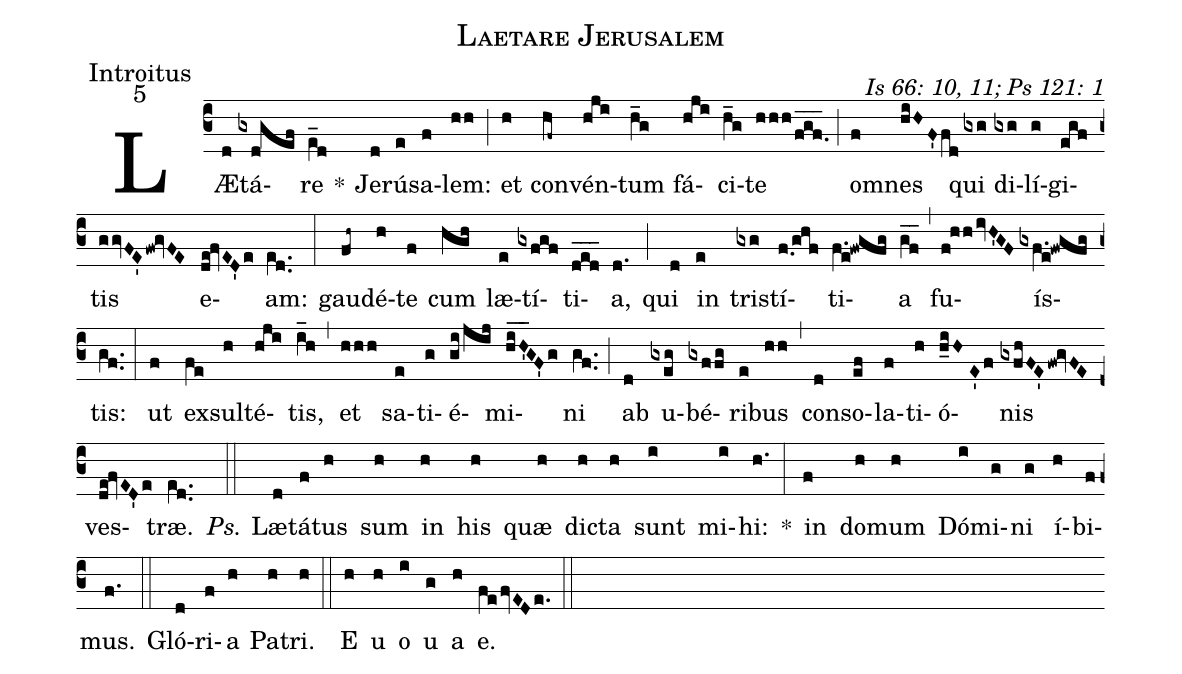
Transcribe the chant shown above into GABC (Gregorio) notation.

name: Laetare Jerusalem;
office-part: Introitus;
mode: 5;
commentary: Is 66: 10, 11; Ps 121: 1;
%%
(c3) LÆ(d)tá(gxd!gef)re(e_[ll:1]d) *() Je(d)rú(e)sa(f)lem:(hh) (;) et(h) con(hf~)vén(hji)tum(h_g) fá(hji)ci(h_g)te(hhh/f_g_f._) (;) om(f)nes(hiHF'fd) qui(gxg) di(gxg)lí(g)gi(egf)tis(ggvFE'fw!gvFE) e(de!fvED'e)am:(e[ll:1]d..) (:)
gau(fh~)dé(h)te(f) cum(hgh) læ(e)tí(gxfgf)ti(d_e_d_)a,(d.) (;) qui(d) in(e) tris(gxg)tí(f.0/[-0.5]ghf)ti(f.e!fwgfg)a(g_f_) (,) fu(f!hhivH'GF)ís(gxf.e!fwgfg)tis:(gf..) (:)
ut(f) ex(fe)sul(h)té(hji)tis,(i_h) (,) et(hhh) sa(e)ti(g)é(gi/jij)mi(hi_H'_GF'g)ni(gf..) (;) ab(d) u(gxeg)bé(gxffg)ri(e)bus(hh) (,) con(d)so(ef)la(f)ti(h)ó(h_iH//E'f)nis(gxfhFE'fw!gvFE) ves(de!fvED'e)træ.(e[ll:1]d..) (::)
<i>Ps.</i> Læ(d)tá(f)tus(h) sum(h) in(h) his(h) quæ(h) dic(h)ta(h) sunt(i) mi(i)hi:(h.) *(:)
in(f) do(h)mum(h) Dó(i)mi(g)ni(g) í(h)bi(f)mus.(f.) (::)
Gló(d)ri(f)a(h) Pa(h)tri.(h) (::)
<eu>E(h) u(h) o(i) u(g) a(h) e.</eu>(fefvEDe.) (::)
